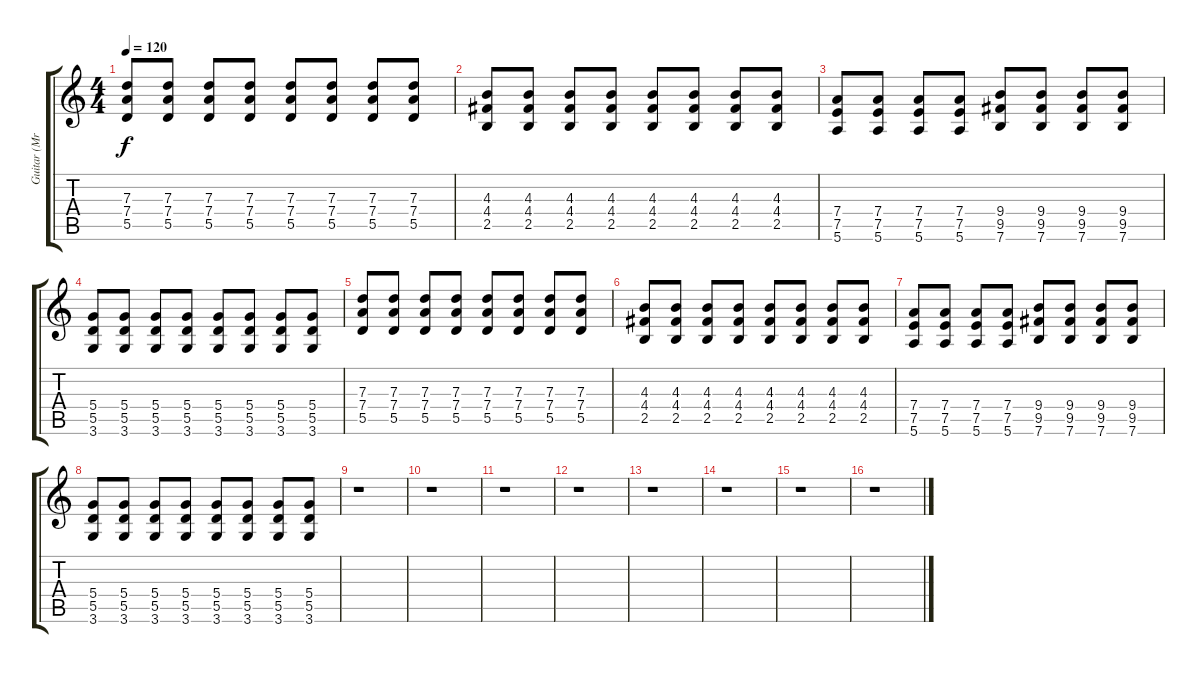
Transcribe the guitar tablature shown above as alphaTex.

\track ("Guitar (Mr. Smily or Leg Weak)" "Guitar (Mr") {instrument overdrivenguitar}
\staff {score tabs}
\tuning (E4 B3 G3 D3 A2 E2) {hide}
\ts (4 4)
\tempo 120
\clef g2
\ks c
(7.3 7.4 5.5).8{dy f volume 12 instrument overdrivenguitar} (7.3 7.4 5.5).8 (7.3 7.4 5.5).8 (7.3 7.4 5.5).8 (7.3 7.4 5.5).8 (7.3 7.4 5.5).8 (7.3 7.4 5.5).8 (7.3 7.4 5.5).8 |
(4.3 4.4 2.5).8 (4.3 4.4 2.5).8 (4.3 4.4 2.5).8 (4.3 4.4 2.5).8 (4.3 4.4 2.5).8 (4.3 4.4 2.5).8 (4.3 4.4 2.5).8 (4.3 4.4 2.5).8 |
(7.4 7.5 5.6).8 (7.4 7.5 5.6).8 (7.4 7.5 5.6).8 (7.4 7.5 5.6).8 (9.4 9.5 7.6).8 (9.4 9.5 7.6).8 (9.4 9.5 7.6).8 (9.4 9.5 7.6).8 |
(5.4 5.5 3.6).8 (5.4 5.5 3.6).8 (5.4 5.5 3.6).8 (5.4 5.5 3.6).8 (5.4 5.5 3.6).8 (5.4 5.5 3.6).8 (5.4 5.5 3.6).8 (5.4 5.5 3.6).8 |
(7.3 7.4 5.5).8{volume 12 instrument overdrivenguitar} (7.3 7.4 5.5).8 (7.3 7.4 5.5).8 (7.3 7.4 5.5).8 (7.3 7.4 5.5).8 (7.3 7.4 5.5).8 (7.3 7.4 5.5).8 (7.3 7.4 5.5).8 |
(4.3 4.4 2.5).8 (4.3 4.4 2.5).8 (4.3 4.4 2.5).8 (4.3 4.4 2.5).8 (4.3 4.4 2.5).8 (4.3 4.4 2.5).8 (4.3 4.4 2.5).8 (4.3 4.4 2.5).8 |
(7.4 7.5 5.6).8 (7.4 7.5 5.6).8 (7.4 7.5 5.6).8 (7.4 7.5 5.6).8 (9.4 9.5 7.6).8 (9.4 9.5 7.6).8 (9.4 9.5 7.6).8 (9.4 9.5 7.6).8 |
(5.4 5.5 3.6).8 (5.4 5.5 3.6).8 (5.4 5.5 3.6).8 (5.4 5.5 3.6).8 (5.4 5.5 3.6).8 (5.4 5.5 3.6).8 (5.4 5.5 3.6).8 (5.4 5.5 3.6).8 |
r.1 |
r.1 |
r.1 |
r.1 |
r.1 |
r.1 |
r.1 |
r.1
